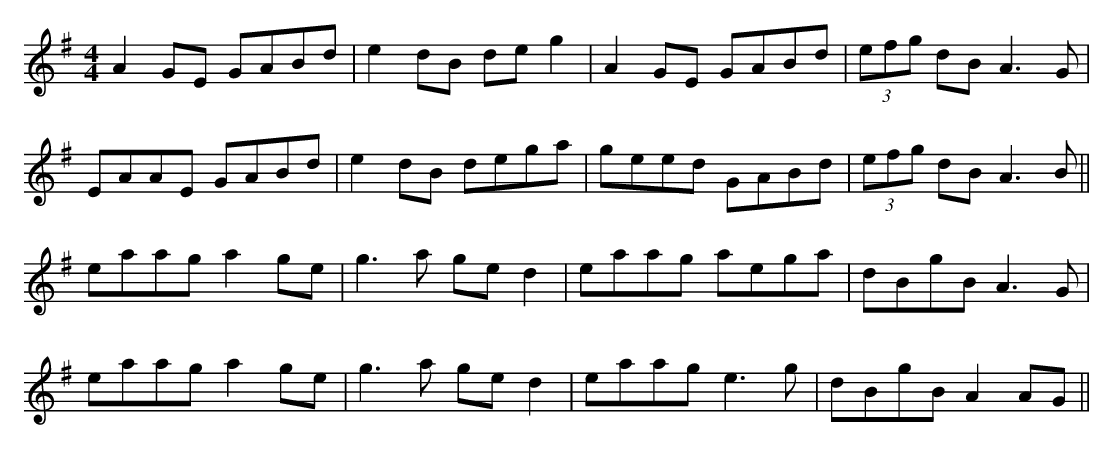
X:1
M:4/4
K:Ador
A2 GE GABd|e2 dB de g2|A2 GE GABd|(3efg dB A3G|
EAAE GABd|e2 dB dega|geed GABd|(3efg dB A3B||
eaag a2 ge|g3a ge d2|eaag aega|dBgB A3G|
eaag a2 ge|g3a ge d2|eaag e3g|dBgB A2 AG||
